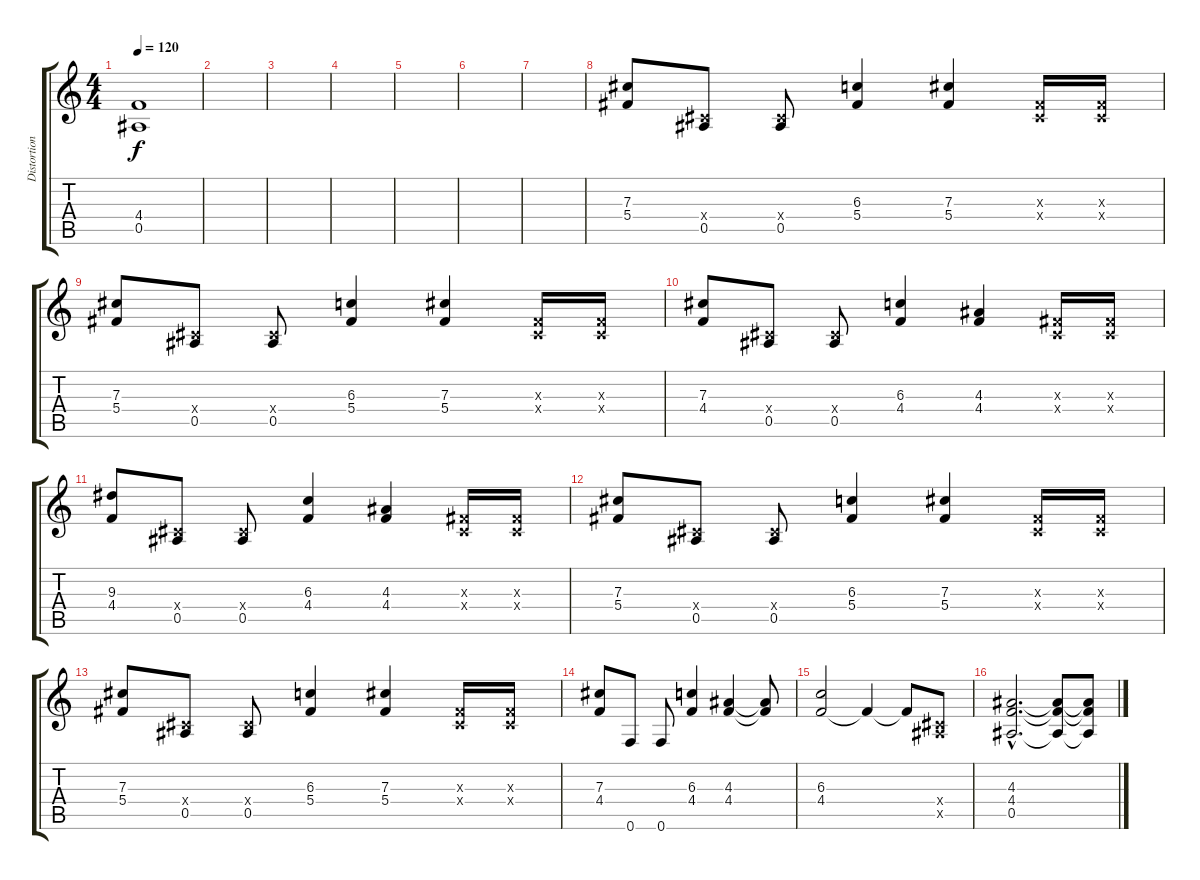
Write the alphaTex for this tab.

\track ("Distortion Guitar" "Distortion") {instrument distortionguitar}
\staff {score tabs}
\tuning (Eb4 Bb3 Gb3 Db3 Bb2 F2) {hide}
\ts (4 4)
\tempo 120
\clef g2
\ks c
(4.4{t} 0.5{t}).1{dy f} |
|
|
|
|
|
|
(7.3 5.4).8 (0.4{x} 0.5).8 (0.4{x} 0.5).8 (6.3 5.4).4 (7.3 5.4).4 (0.3{x} 0.4{x}).16 (0.3{x} 0.4{x}).16 |
(7.3 5.4).8 (0.4{x} 0.5).8 (0.4{x} 0.5).8 (6.3 5.4).4 (7.3 5.4).4 (0.3{x} 0.4{x}).16 (0.3{x} 0.4{x}).16 |
(7.3 4.4).8 (0.4{x} 0.5).8 (0.4{x} 0.5).8 (6.3 4.4).4 (4.3 4.4).4 (0.3{x} 0.4{x}).16 (0.3{x} 0.4{x}).16 |
(9.3 4.4).8 (0.4{x} 0.5).8 (0.4{x} 0.5).8 (6.3 4.4).4 (4.3 4.4).4 (0.3{x} 0.4{x}).16 (0.3{x} 0.4{x}).16 |
(7.3 5.4).8 (0.4{x} 0.5).8 (0.4{x} 0.5).8 (6.3 5.4).4 (7.3 5.4).4 (0.3{x} 0.4{x}).16 (0.3{x} 0.4{x}).16 |
(7.3 5.4).8 (0.4{x} 0.5).8 (0.4{x} 0.5).8 (6.3 5.4).4 (7.3 5.4).4 (0.3{x} 0.4{x}).16 (0.3{x} 0.4{x}).16 |
(7.3 4.4).8 0.6.8 0.6.8 (6.3 4.4).4 (4.3 4.4).4 (4.3{t} 4.4{t}).8 |
(6.3 4.4).2 4.4{t}.4 4.4{t}.8 (0.4{x} 0.5{x}).8 |
(4.3{hac} 4.4{hac} 0.5{hac}).2{d} (4.3{t} 4.4{t} 0.5{t}).8 (4.3{t} 4.4{t} 0.5{t}).8
